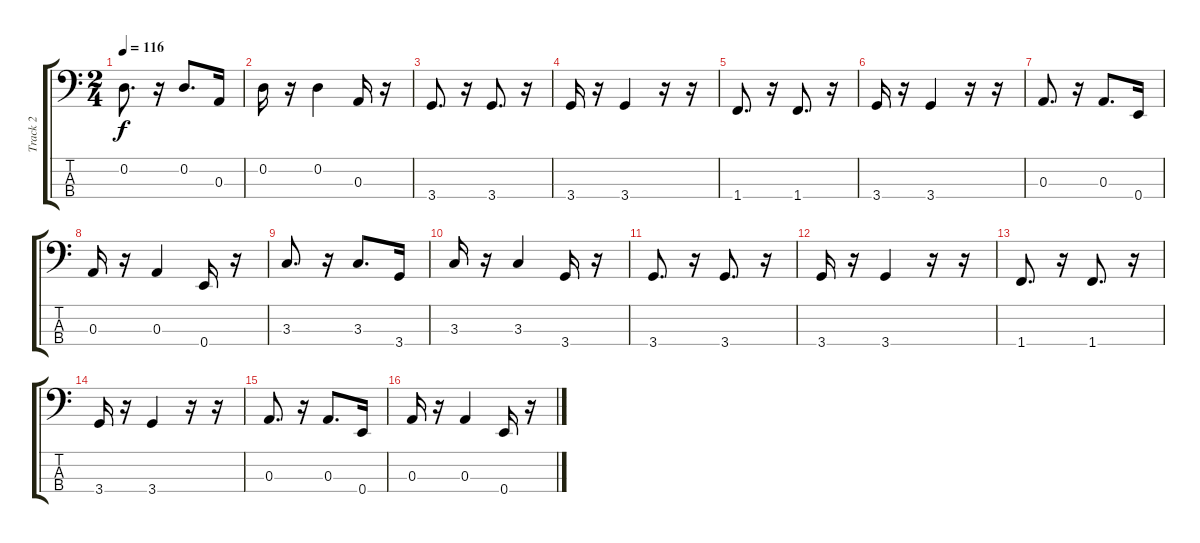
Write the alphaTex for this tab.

\track ("Track 2" "Track 2") {instrument electricbassfinger}
\staff {score tabs}
\tuning (G2 D2 A1 E1) {hide}
\ts (2 4)
\tempo 116
\clef f4
\ks c
0.2.8{d dy f} r.16 0.2.8{d} 0.3.16 |
0.2.16 r.16 0.2.4 0.3.16 r.16 |
3.4.8{d} r.16 3.4.8{d} r.16 |
3.4.16 r.16 3.4.4 r.16 r.16 |
1.4.8{d} r.16 1.4.8{d} r.16 |
3.4.16 r.16 3.4.4 r.16 r.16 |
0.3.8{d} r.16 0.3.8{d} 0.4.16 |
0.3.16 r.16 0.3.4 0.4.16 r.16 |
3.3.8{d} r.16 3.3.8{d} 3.4.16 |
3.3.16 r.16 3.3.4 3.4.16 r.16 |
3.4.8{d} r.16 3.4.8{d} r.16 |
3.4.16 r.16 3.4.4 r.16 r.16 |
1.4.8{d} r.16 1.4.8{d} r.16 |
3.4.16 r.16 3.4.4 r.16 r.16 |
0.3.8{d} r.16 0.3.8{d} 0.4.16 |
0.3.16 r.16 0.3.4 0.4.16 r.16
